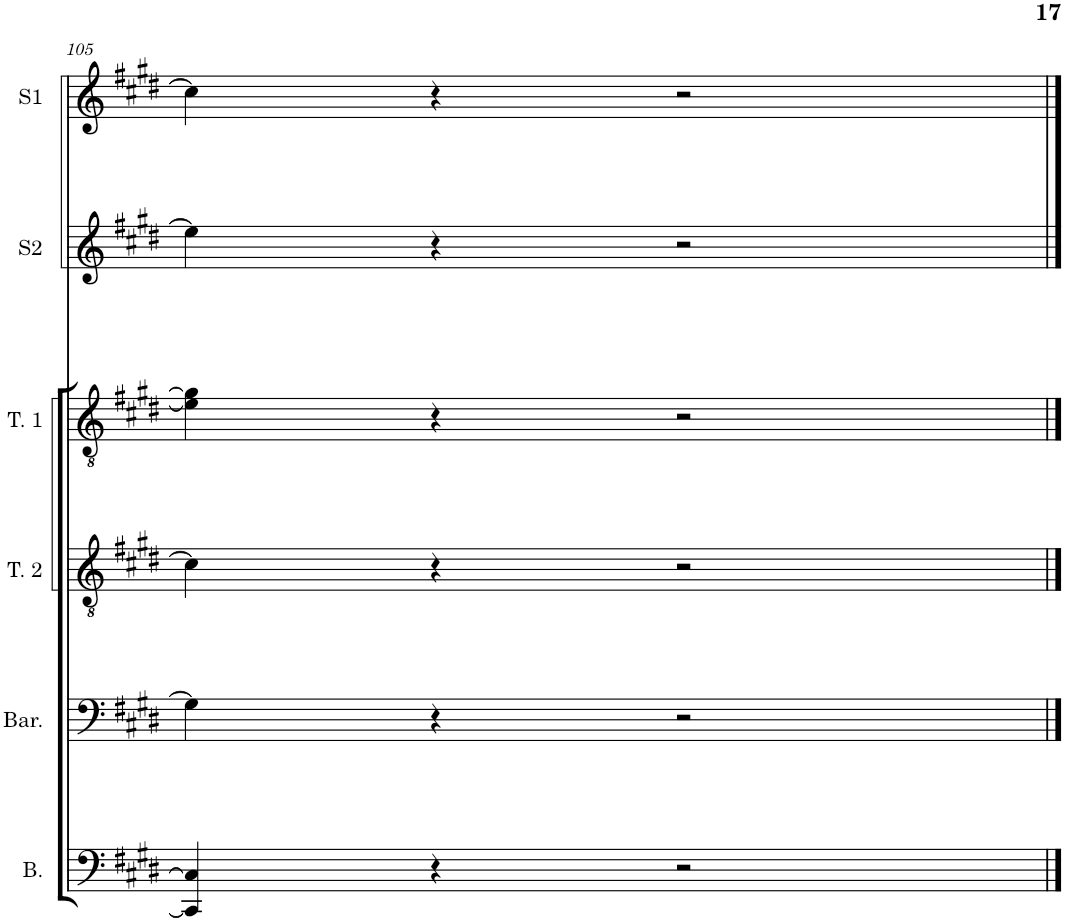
**kern	**kern	**kern	**kern	**kern	**kern
*part6	*part5	*part4	*part3	*part2	*part1
*staff6	*staff5	*staff4	*staff3	*staff2	*staff1
*I"Bass	*I"Baritone	*I"Tenor 2	*I"Tenor 1	*I"Solo 2	*I"Solo 1
*I'B.	*I'Bar.	*I'T. 2	*I'T. 1	*I'S2	*I'S1
!!LO:PB:g=z
*clefF4	*clefF4	*clefGv2	*clefGv2	*clefG2	*clefG2
*k[f#c#g#d#]	*k[f#c#g#d#]	*k[f#c#g#d#]	*k[f#c#g#d#]	*k[f#c#g#d#]	*k[f#c#g#d#]
*M4/4	*M4/4	*M4/4	*M4/4	*M4/4	*M4/4
=105	=105	=105	=105	=105	=105
4CC#/] 4C#/]	4G#\]	4c#\]	4e\] 4g#\]	4ee\]	4cc#\]
4r	4r	4r	4r	4r	4r
2r	2r	2r	2r	2r	2r
==	==	==	==	==	==
*-	*-	*-	*-	*-	*-
